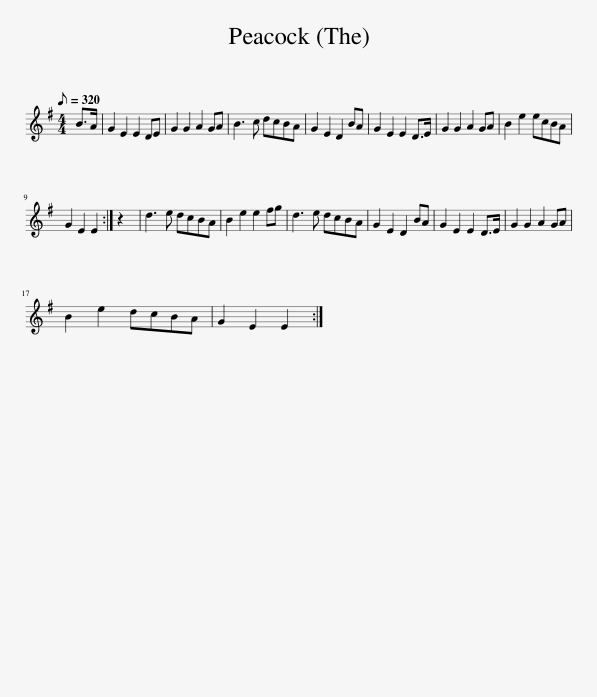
X:1
L:1/8
Q:1/8=320
M:4/4
I:linebreak $
K:Emin
V:1 treble
V:1
 B>A | G2 E2 E2 DE | G2 G2 A2 GA | B3 c dcBA | G2 E2 D2 BA | %5
 G2 E2 E2 D>E | G2 G2 A2 GA | B2 e2 ecBA |$ G2 E2 E2 :| z2 | %10
 d3 e dcBA | B2 e2 e2 fg | d3 e dcBA | G2 E2 D2 BA | G2 E2 E2 D>E | %15
 G2 G2 A2 GA |$ B2 e2 dcBA | G2 E2 E2 :| %18
